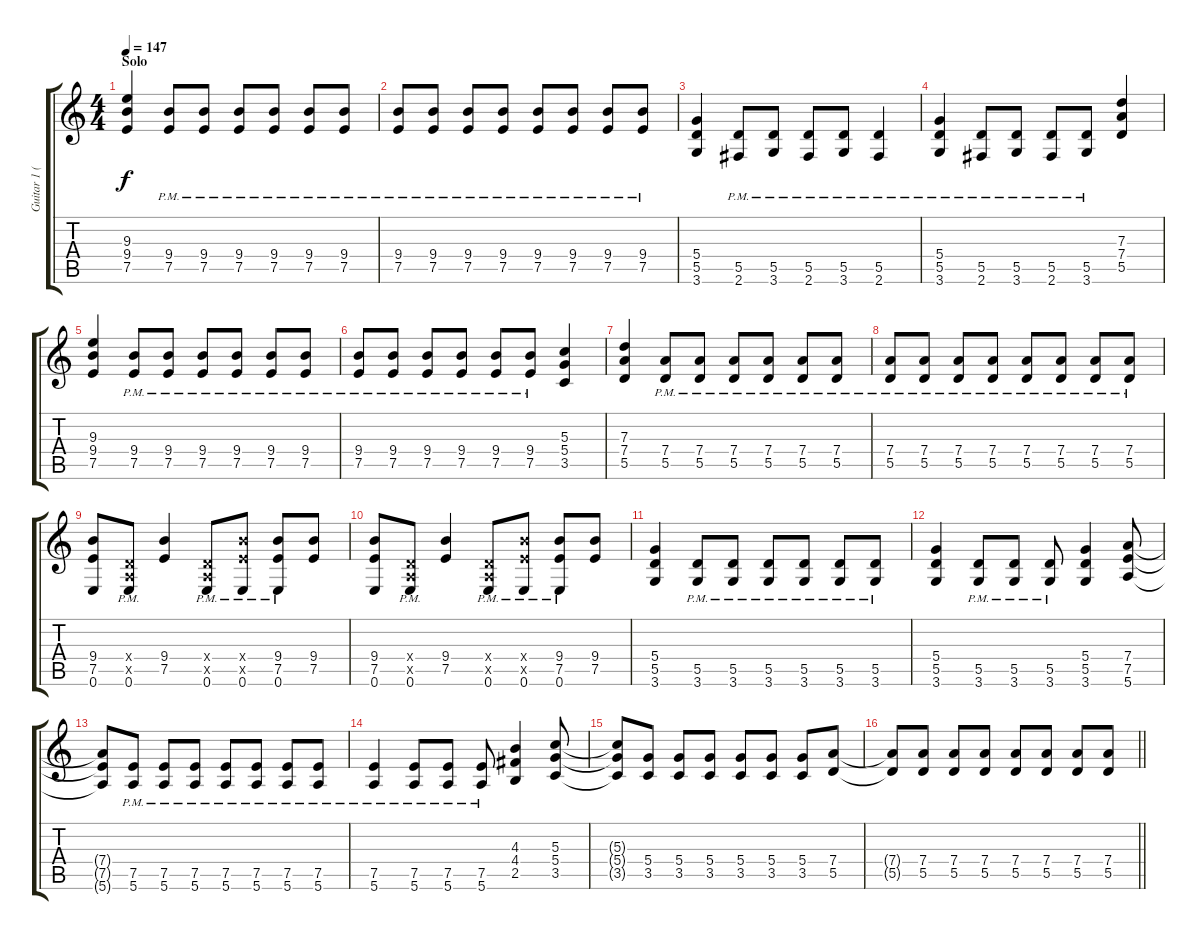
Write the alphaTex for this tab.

\track ("Guitar 1 (rhythm)" "Guitar 1 (") {instrument distortionguitar}
\staff {score tabs}
\tuning (E4 B3 G3 D3 A2 E2) {hide}
\ts (4 4)
\section ("" "Solo")
\tempo 147
\clef g2
\ks c
(9.3 9.4 7.5).4{dy f} (9.4{pm} 7.5{pm}).8 (9.4{pm} 7.5{pm}).8 (9.4{pm} 7.5{pm}).8 (9.4{pm} 7.5{pm}).8 (9.4{pm} 7.5{pm}).8 (9.4{pm} 7.5{pm}).8 |
(9.4{pm} 7.5{pm}).8 (9.4{pm} 7.5{pm}).8 (9.4{pm} 7.5{pm}).8 (9.4{pm} 7.5{pm}).8 (9.4{pm} 7.5{pm}).8 (9.4{pm} 7.5{pm}).8 (9.4{pm} 7.5{pm}).8 (9.4{pm} 7.5{pm}).8 |
(5.4 5.5 3.6).4 (5.5{pm} 2.6{pm}).8 (5.5{pm} 3.6{pm}).8 (5.5{pm} 2.6{pm}).8 (5.5{pm} 3.6{pm}).8 (5.5{pm} 2.6{pm}).4 |
(5.4 5.5{pm} 3.6{pm}).4 (5.5{pm} 2.6{pm}).8 (5.5{pm} 3.6{pm}).8 (5.5{pm} 2.6{pm}).8 (5.5{pm} 3.6{pm}).8 (7.3 7.4 5.5).4 |
(9.3 9.4 7.5).4 (9.4{pm} 7.5{pm}).8 (9.4{pm} 7.5{pm}).8 (9.4{pm} 7.5{pm}).8 (9.4{pm} 7.5{pm}).8 (9.4{pm} 7.5{pm}).8 (9.4{pm} 7.5{pm}).8 |
(9.4{pm} 7.5{pm}).8 (9.4{pm} 7.5{pm}).8 (9.4{pm} 7.5{pm}).8 (9.4{pm} 7.5{pm}).8 (9.4{pm} 7.5{pm}).8 (9.4{pm} 7.5{pm}).8 (5.3 5.4 3.5).4 |
(7.3 7.4 5.5).4 (7.4{pm} 5.5{pm}).8 (7.4{pm} 5.5{pm}).8 (7.4{pm} 5.5{pm}).8 (7.4{pm} 5.5{pm}).8 (7.4{pm} 5.5{pm}).8 (7.4{pm} 5.5{pm}).8 |
(7.4{pm} 5.5{pm}).8 (7.4{pm} 5.5{pm}).8 (7.4{pm} 5.5{pm}).8 (7.4{pm} 5.5{pm}).8 (7.4{pm} 5.5{pm}).8 (7.4{pm} 5.5{pm}).8 (7.4{pm} 5.5{pm}).8 (7.4{pm} 5.5{pm}).8 |
(9.4 7.5 0.6).8 (0.4{x} 0.5{x} 0.6{pm}).8 (9.4 7.5).4 (0.4{x} 0.5{x} 0.6{pm}).8 (9.4{pm x} 7.5{pm x} 0.6).8 (9.4{pm} 7.5{pm} 0.6{pm}).8 (9.4 7.5).8 |
(9.4 7.5 0.6).8 (0.4{x} 0.5{x} 0.6{pm}).8 (9.4 7.5).4 (0.4{x} 0.5{x} 0.6{pm}).8 (9.4{pm x} 7.5{pm x} 0.6).8 (9.4{pm} 7.5{pm} 0.6{pm}).8 (9.4 7.5).8 |
(5.4 5.5 3.6).4 (5.5{pm} 3.6{pm}).8 (5.5{pm} 3.6{pm}).8 (5.5{pm} 3.6{pm}).8 (5.5{pm} 3.6{pm}).8 (5.5{pm} 3.6{pm}).8 (5.5{pm} 3.6{pm}).8 |
(5.4 5.5 3.6).4 (5.5{pm} 3.6{pm}).8 (5.5{pm} 3.6{pm}).8 (5.5{pm} 3.6{pm}).8 (5.4 5.5 3.6).4 (7.4 7.5 5.6).8 |
(7.4{t} 7.5{t} 5.6{t}).8 (7.5{pm} 5.6{pm}).8 (7.5{pm} 5.6{pm}).8 (7.5{pm} 5.6{pm}).8 (7.5{pm} 5.6{pm}).8 (7.5{pm} 5.6{pm}).8 (7.5{pm} 5.6{pm}).8 (7.5{pm} 5.6{pm}).8 |
(7.5{pm} 5.6{pm}).4 (7.5{pm} 5.6{pm}).8 (7.5{pm} 5.6{pm}).8 (7.5{pm} 5.6{pm}).8 (4.3 4.4 2.5).4 (5.3 5.4 3.5).8 |
(5.3{t} 5.4{t} 3.5{t}).8 (5.4 3.5).8 (5.4 3.5).8 (5.4 3.5).8 (5.4 3.5).8 (5.4 3.5).8 (5.4 3.5).8 (7.4 5.5).8 |
\barLineRight lightlight
(7.4{t} 5.5{t}).8 (7.4 5.5).8 (7.4 5.5).8 (7.4 5.5).8 (7.4 5.5).8 (7.4 5.5).8 (7.4 5.5).8 (7.4 5.5).8
